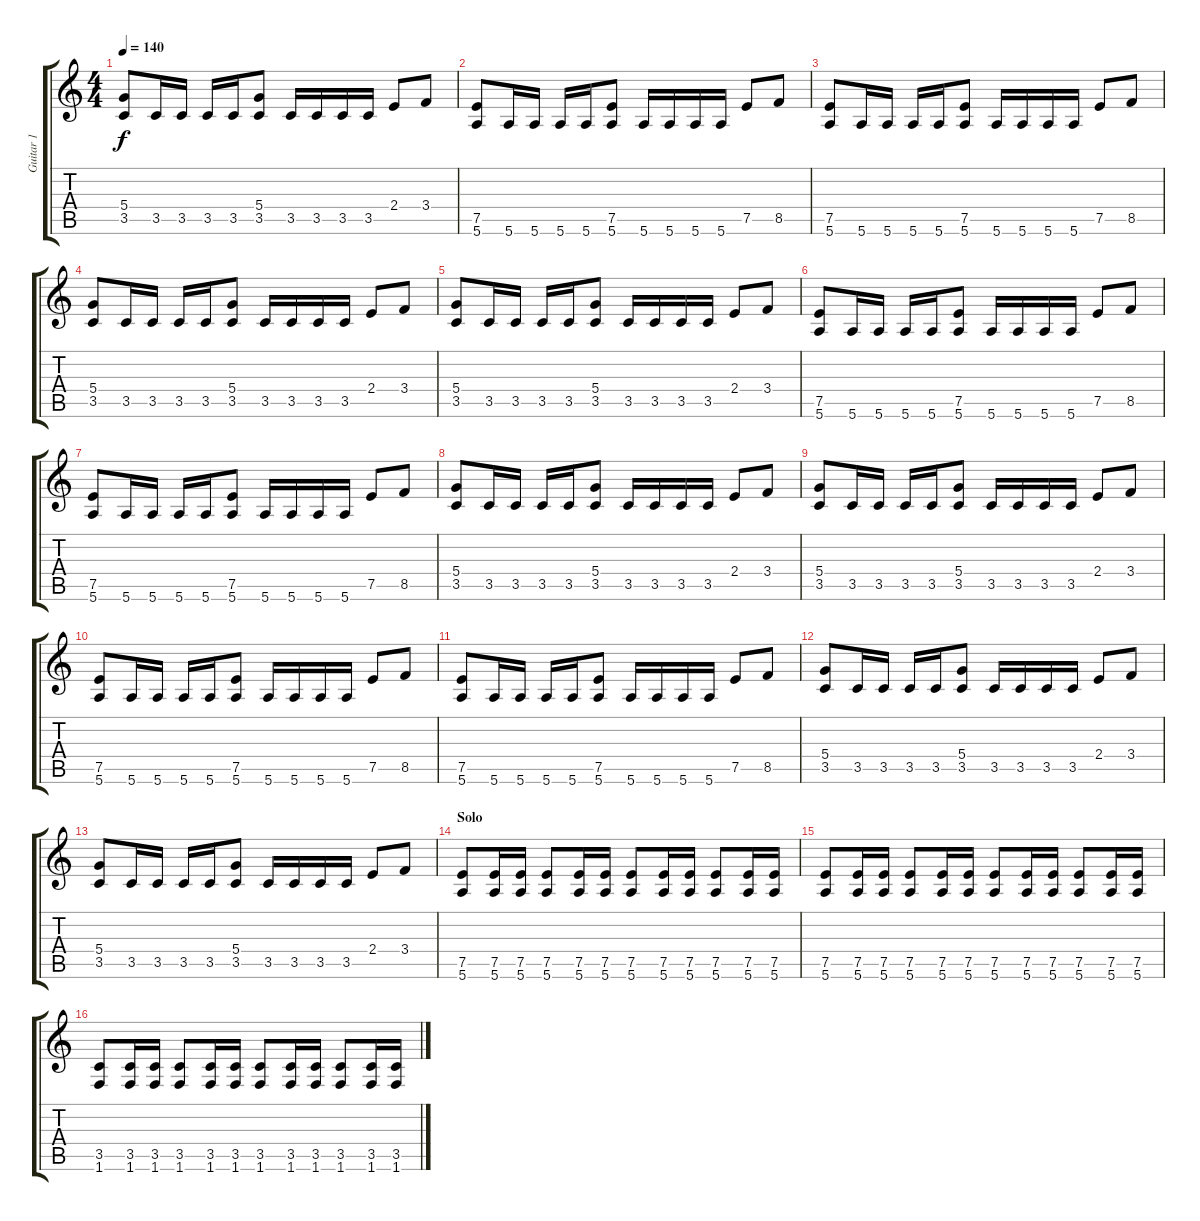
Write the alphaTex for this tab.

\track ("Guitar 1" "Guitar 1") {instrument distortionguitar}
\staff {score tabs}
\tuning (E4 B3 G3 D3 A2 E2) {hide}
\ts (4 4)
\tempo 140
\clef g2
\ks c
(5.4 3.5).8{dy f} 3.5.16 3.5.16 3.5.16 3.5.16 (5.4 3.5).8 3.5.16 3.5.16 3.5.16 3.5.16 2.4.8 3.4.8 |
(7.5 5.6).8 5.6.16 5.6.16 5.6.16 5.6.16 (7.5 5.6).8 5.6.16 5.6.16 5.6.16 5.6.16 7.5.8 8.5.8 |
(7.5 5.6).8 5.6.16 5.6.16 5.6.16 5.6.16 (7.5 5.6).8 5.6.16 5.6.16 5.6.16 5.6.16 7.5.8 8.5.8 |
(5.4 3.5).8 3.5.16 3.5.16 3.5.16 3.5.16 (5.4 3.5).8 3.5.16 3.5.16 3.5.16 3.5.16 2.4.8 3.4.8 |
(5.4 3.5).8 3.5.16 3.5.16 3.5.16 3.5.16 (5.4 3.5).8 3.5.16 3.5.16 3.5.16 3.5.16 2.4.8 3.4.8 |
(7.5 5.6).8 5.6.16 5.6.16 5.6.16 5.6.16 (7.5 5.6).8 5.6.16 5.6.16 5.6.16 5.6.16 7.5.8 8.5.8 |
(7.5 5.6).8 5.6.16 5.6.16 5.6.16 5.6.16 (7.5 5.6).8 5.6.16 5.6.16 5.6.16 5.6.16 7.5.8 8.5.8 |
(5.4 3.5).8 3.5.16 3.5.16 3.5.16 3.5.16 (5.4 3.5).8 3.5.16 3.5.16 3.5.16 3.5.16 2.4.8 3.4.8 |
(5.4 3.5).8 3.5.16 3.5.16 3.5.16 3.5.16 (5.4 3.5).8 3.5.16 3.5.16 3.5.16 3.5.16 2.4.8 3.4.8 |
(7.5 5.6).8 5.6.16 5.6.16 5.6.16 5.6.16 (7.5 5.6).8 5.6.16 5.6.16 5.6.16 5.6.16 7.5.8 8.5.8 |
(7.5 5.6).8 5.6.16 5.6.16 5.6.16 5.6.16 (7.5 5.6).8 5.6.16 5.6.16 5.6.16 5.6.16 7.5.8 8.5.8 |
(5.4 3.5).8 3.5.16 3.5.16 3.5.16 3.5.16 (5.4 3.5).8 3.5.16 3.5.16 3.5.16 3.5.16 2.4.8 3.4.8 |
(5.4 3.5).8 3.5.16 3.5.16 3.5.16 3.5.16 (5.4 3.5).8 3.5.16 3.5.16 3.5.16 3.5.16 2.4.8 3.4.8 |
\section ("" "Solo")
(7.5 5.6).8 (7.5 5.6).16 (7.5 5.6).16 (7.5 5.6).8 (7.5 5.6).16 (7.5 5.6).16 (7.5 5.6).8 (7.5 5.6).16 (7.5 5.6).16 (7.5 5.6).8 (7.5 5.6).16 (7.5 5.6).16 |
(7.5 5.6).8 (7.5 5.6).16 (7.5 5.6).16 (7.5 5.6).8 (7.5 5.6).16 (7.5 5.6).16 (7.5 5.6).8 (7.5 5.6).16 (7.5 5.6).16 (7.5 5.6).8 (7.5 5.6).16 (7.5 5.6).16 |
(3.5 1.6).8 (3.5 1.6).16 (3.5 1.6).16 (3.5 1.6).8 (3.5 1.6).16 (3.5 1.6).16 (3.5 1.6).8 (3.5 1.6).16 (3.5 1.6).16 (3.5 1.6).8 (3.5 1.6).16 (3.5 1.6).16
